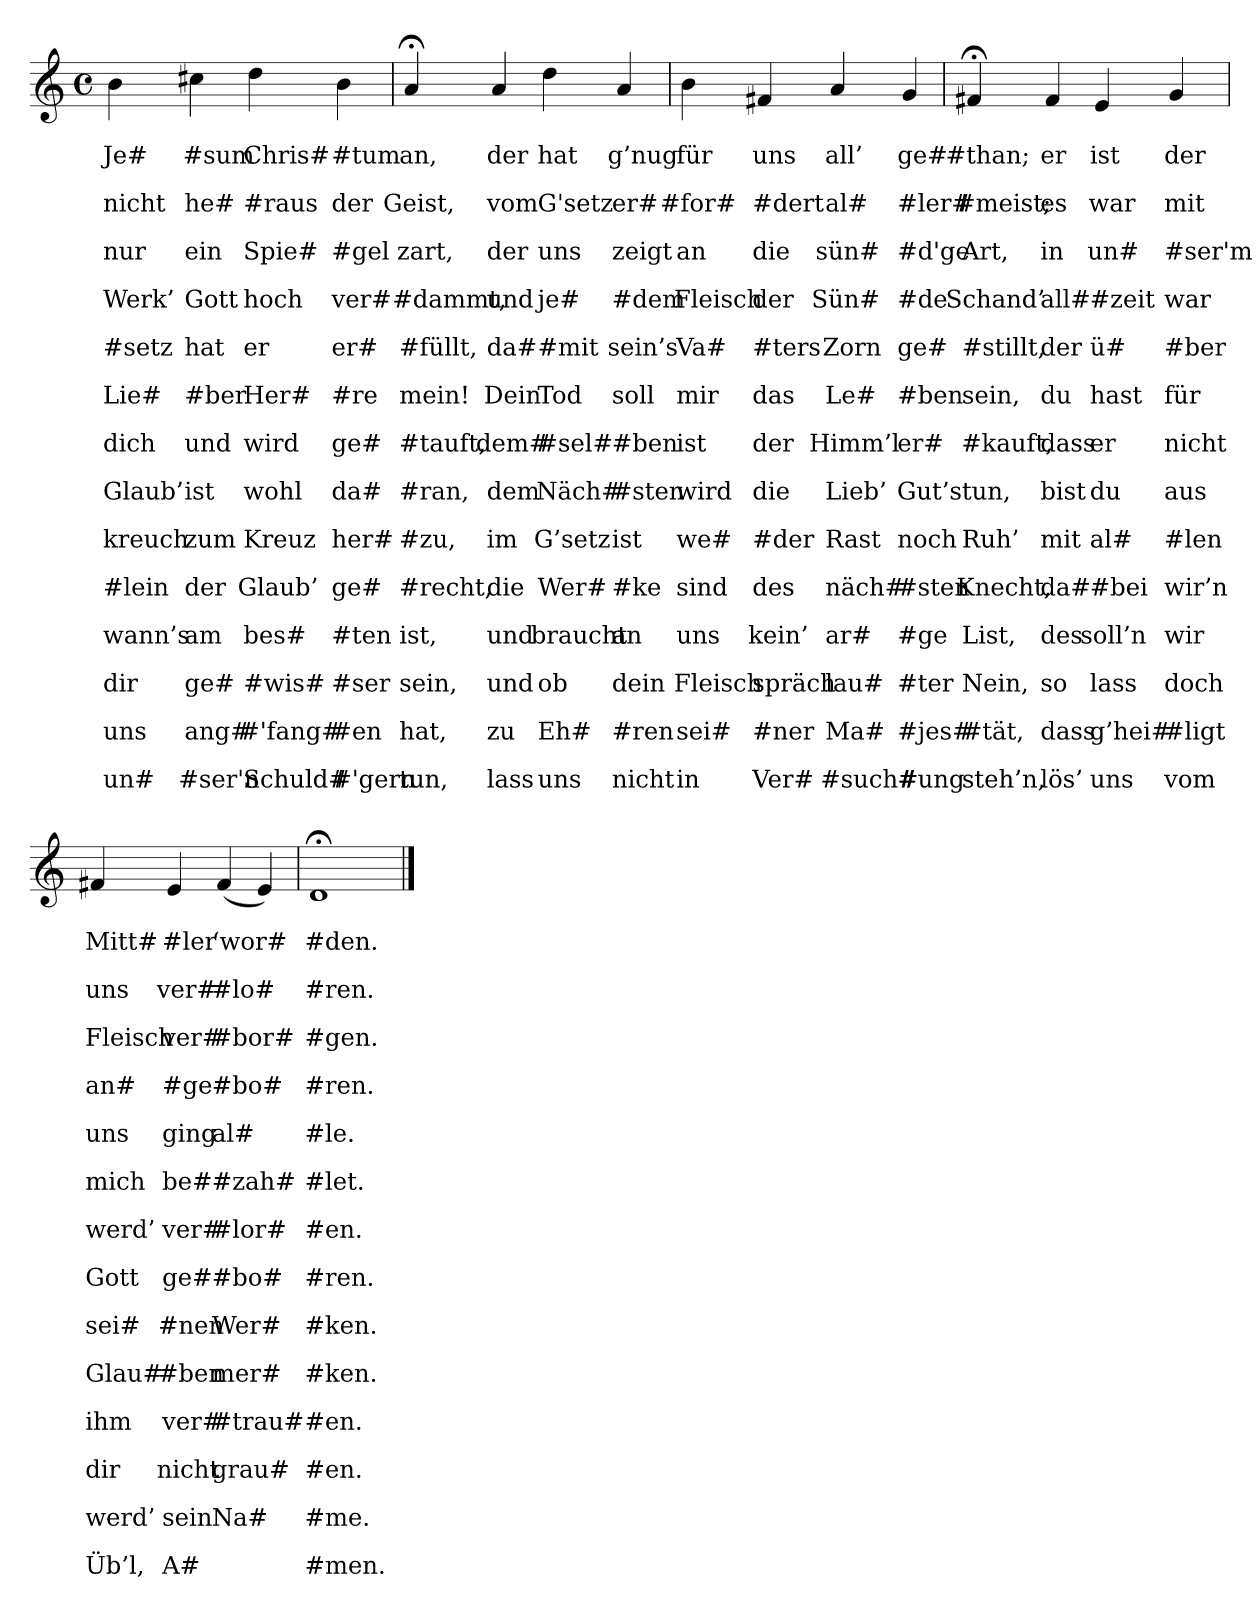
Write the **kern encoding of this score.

**kern	**text	**text	**text	**text	**text	**text	**text	**text	**text	**text	**text	**text	**text	**text	**text	**text	**text	**text	**text	**text	**text	**text	**text	**text	**text	**text	**text	**text
*part1	*part1	*part1	*part1	*part1	*part1	*part1	*part1	*part1	*part1	*part1	*part1	*part1	*part1	*part1	*part1	*part1	*part1	*part1	*part1	*part1	*part1	*part1	*part1	*part1	*part1	*part1	*part1	*part1
*staff1	*staff1	*staff1	*staff1	*staff1	*staff1	*staff1	*staff1	*staff1	*staff1	*staff1	*staff1	*staff1	*staff1	*staff1	*staff1	*staff1	*staff1	*staff1	*staff1	*staff1	*staff1	*staff1	*staff1	*staff1	*staff1	*staff1	*staff1	*staff1
*clefG2	*	*	*	*	*	*	*	*	*	*	*	*	*	*	*	*	*	*	*	*	*	*	*	*	*	*	*	*
*M4/4	*	*	*	*	*	*	*	*	*	*	*	*	*	*	*	*	*	*	*	*	*	*	*	*	*	*	*	*
*met(c)	*	*	*	*	*	*	*	*	*	*	*	*	*	*	*	*	*	*	*	*	*	*	*	*	*	*	*	*
=	=	=	=	=	=	=	=	=	=	=	=	=	=	=	=	=	=	=	=	=	=	=	=	=	=	=	=	=
4b	.	Je#	.	nicht	.	nur	.	Werk’	.	#setz	.	Lie#	.	dich	.	Glaub’	.	kreuch	.	#lein	.	wann’s	.	dir	.	uns	.	un#
4cc#	.	#sum	.	he#	.	ein	.	Gott	.	hat	.	#ber	.	und	.	ist	.	zum	.	der	.	am	.	ge#	.	ang#	.	#ser'n
4dd	.	Chris#	.	#raus	.	Spie#	.	hoch	.	er	.	Her#	.	wird	.	wohl	.	Kreuz	.	Glaub’	.	bes#	.	#wis#	.	#'fang#	.	Schuld#
4b	.	#tum	.	der	.	#gel	.	ver#	.	er#	.	#re	.	ge#	.	da#	.	her#	.	ge#	.	#ten	.	#ser	.	#en	.	#'gern
=	=	=	=	=	=	=	=	=	=	=	=	=	=	=	=	=	=	=	=	=	=	=	=	=	=	=	=	=
4a;<	.	an,	.	Geist,	.	zart,	.	#dammt,	.	#füllt,	.	mein!	.	#tauft,	.	#ran,	.	#zu,	.	#recht,	.	ist,	.	sein,	.	hat,	.	tun,
4a	.	der	.	vom	.	der	.	und	.	da#	.	Dein	.	dem#	.	dem	.	im	.	die	.	und	.	und	.	zu	.	lass
4dd	.	hat	.	G'setz	.	uns	.	je#	.	#mit	.	Tod	.	#sel#	.	Näch#	.	G’setz	.	Wer#	.	braucht	.	ob	.	Eh#	.	uns
4a	.	g’nug	.	er#	.	zeigt	.	#dem	.	sein’s	.	soll	.	#ben	.	#sten	.	ist	.	#ke	.	an	.	dein	.	#ren	.	nicht
=	=	=	=	=	=	=	=	=	=	=	=	=	=	=	=	=	=	=	=	=	=	=	=	=	=	=	=	=
4b	.	für	.	#for#	.	an	.	Fleisch	.	Va#	.	mir	.	ist	.	wird	.	we#	.	sind	.	uns	.	Fleisch	.	sei#	.	in
4f#	.	uns	.	#dert	.	die	.	der	.	#ters	.	das	.	der	.	die	.	#der	.	des	.	kein’	.	spräch	.	#ner	.	Ver#
4a	.	all’	.	al#	.	sün#	.	Sün#	.	Zorn	.	Le#	.	Himm’l	.	Lieb’	.	Rast	.	näch#	.	ar#	.	lau#	.	Ma#	.	#such#
4g	.	ge#	.	#ler#	.	#d'ge	.	#de	.	ge#	.	#ben	.	er#	.	Gut’s	.	noch	.	#sten	.	#ge	.	#ter	.	#jes#	.	#ung
=	=	=	=	=	=	=	=	=	=	=	=	=	=	=	=	=	=	=	=	=	=	=	=	=	=	=	=	=
4f#;<	.	#than;	.	#meist;	.	Art,	.	Schand’	.	#stillt,	.	sein,	.	#kauft,	.	tun,	.	Ruh’	.	Knecht,	.	List,	.	Nein,	.	#tät,	.	steh’n,
4f#	.	er	.	es	.	in	.	all#	.	der	.	du	.	dass	.	bist	.	mit	.	da#	.	des	.	so	.	dass	.	lös’
4e	.	ist	.	war	.	un#	.	#zeit	.	ü#	.	hast	.	er	.	du	.	al#	.	#bei	.	soll’n	.	lass	.	g’hei#	.	uns
4g	.	der	.	mit	.	#ser'm	.	war	.	#ber	.	für	.	nicht	.	aus	.	#len	.	wir’n	.	wir	.	doch	.	#ligt	.	vom
=	=	=	=	=	=	=	=	=	=	=	=	=	=	=	=	=	=	=	=	=	=	=	=	=	=	=	=	=
4f#	.	Mitt#	.	uns	.	Fleisch	.	an#	.	uns	.	mich	.	werd’	.	Gott	.	sei#	.	Glau#	.	ihm	.	dir	.	werd’	.	Üb’l,
4e	.	#ler	.	ver#	.	ver#	.	#ge	.	ging	.	be#	.	ver#	.	ge#	.	#nen	.	#ben	.	ver#	.	nicht	.	sein	.	A#
(4f#	.	‘wor#	.	#lo#	.	#bor#	.	#bo#	.	al#	.	#zah#	.	#lor#	.	#bo#	.	Wer#	.	mer#	.	#trau#	.	grau#	.	Na#	.	.
4e)	.	.	.	.	.	.	.	.	.	.	.	.	.	.	.	.	.	.	.	.	.	.	.	.	.	.	.	.
=	=	=	=	=	=	=	=	=	=	=	=	=	=	=	=	=	=	=	=	=	=	=	=	=	=	=	=	=
1d;<	.	#den.	.	#ren.	.	#gen.	.	#ren.	.	#le.	.	#let.	.	#en.	.	#ren.	.	#ken.	.	#ken.	.	#en.	.	#en.	.	#me.	.	#men.
==	==	==	==	==	==	==	==	==	==	==	==	==	==	==	==	==	==	==	==	==	==	==	==	==	==	==	==	==
*-	*-	*-	*-	*-	*-	*-	*-	*-	*-	*-	*-	*-	*-	*-	*-	*-	*-	*-	*-	*-	*-	*-	*-	*-	*-	*-	*-	*-
